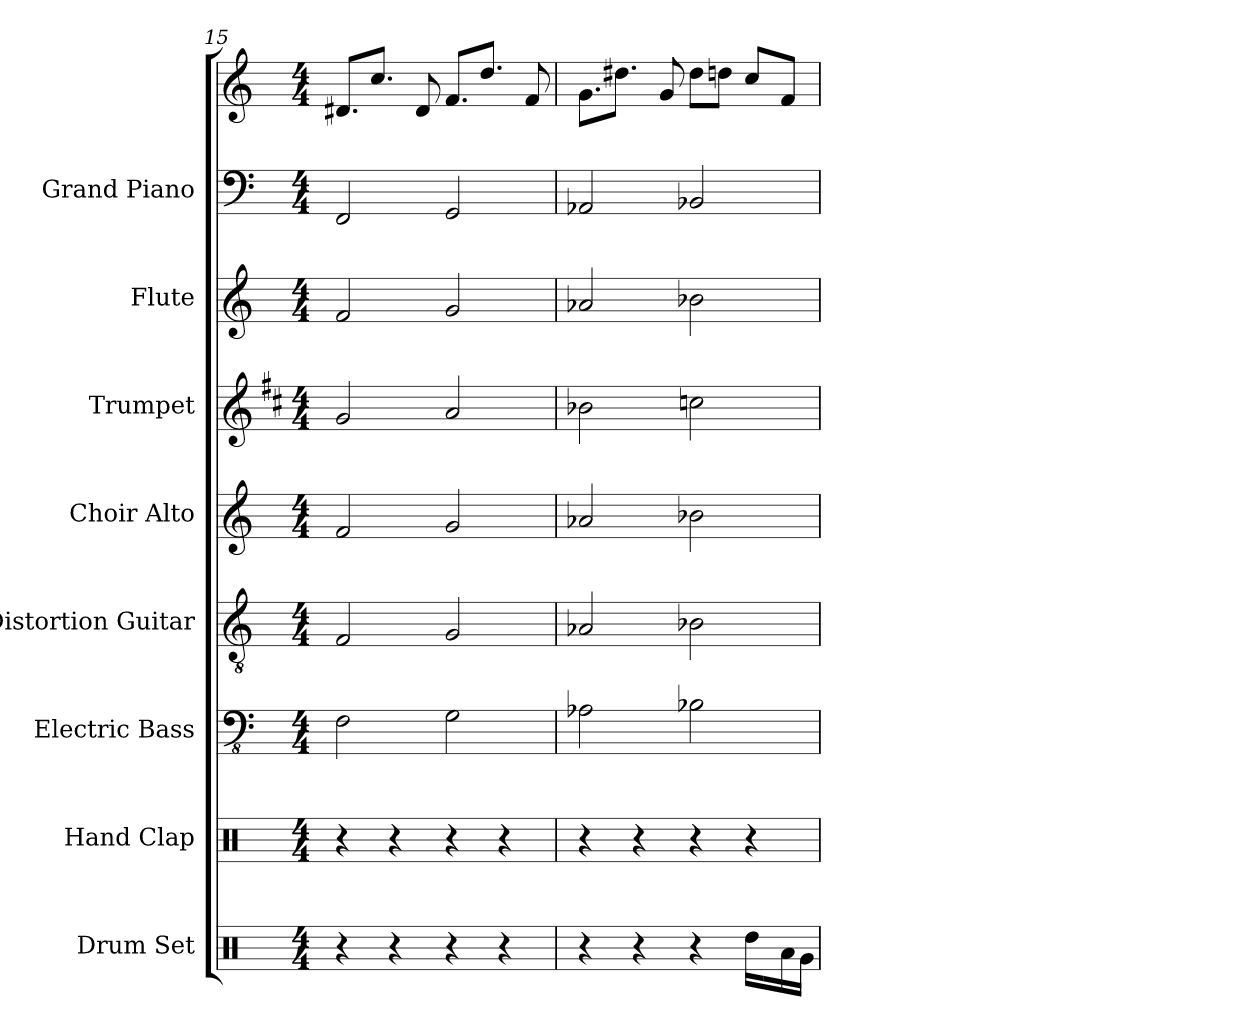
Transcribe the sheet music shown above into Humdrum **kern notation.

**kern	**kern	**kern	**kern	**kern	**kern	**kern	**kern	**kern
*part8	*part7	*part6	*part5	*part4	*part3	*part2	*part1	*part1
*staff9	*staff8	*staff7	*staff6	*staff5	*staff4	*staff3	*staff2	*staff1
*I"Drum Set	*I"Hand Clap	*I"Electric Bass	*I"Distortion Guitar	*I"Choir Alto	*I"Trumpet	*I"Flute	*I"Grand Piano	*
*I'Drs.	*I'Clp.	*I'El. B.	*I'Dist. Guit.	*I'Alto	*I'Tpt.	*I'Fl.	*I'Pno.	*
*clefX	*clefX	*clefFv4	*clefGv2	*clefG2	*clefG2	*clefG2	*clefF4	*clefG2
*	*	*	*	*	*ITrd1c2	*	*	*
*k[]	*k[]	*k[]	*k[]	*k[]	*k[]	*k[]	*k[]	*k[]
*M4/4	*M4/4	*M4/4	*M4/4	*M4/4	*M4/4	*M4/4	*M4/4	*M4/4
=15	=15	=15	=15	=15	=15	=15	=15	=15
4r	4r	2FF	2F	2f	2f	2f	2FF	8.d#XL
.	.	.	.	.	.	.	.	8.ccJ
4r	4r	.	.	.	.	.	.	.
.	.	.	.	.	.	.	.	8d#
4r	4r	2GG	2G	2g	2g	2g	2GG	8.fL
.	.	.	.	.	.	.	.	8.ddJ
4r	4r	.	.	.	.	.	.	.
.	.	.	.	.	.	.	.	8f
=16	=16	=16	=16	=16	=16	=16	=16	=16
4r	4r	2AA-X	2A-X	2a-X	2a-X	2a-X	2AA-X	8.gL
.	.	.	.	.	.	.	.	8.dd#XJ
4r	4r	.	.	.	.	.	.	.
.	.	.	.	.	.	.	.	8g
4r	4r	2BB-X	2B-X	2b-X	2b-X	2b-X	2BB-X	8dd#L
.	.	.	.	.	.	.	.	8ddnJ
16RddLL	4r	.	.	.	.	.	.	8ccL
16R	.	.	.	.	.	.	.	.
16Ra	.	.	.	.	.	.	.	8fJ
16RgJJ	.	.	.	.	.	.	.	.
=	=	=	=	=	=	=	=	=
*-	*-	*-	*-	*-	*-	*-	*-	*-
